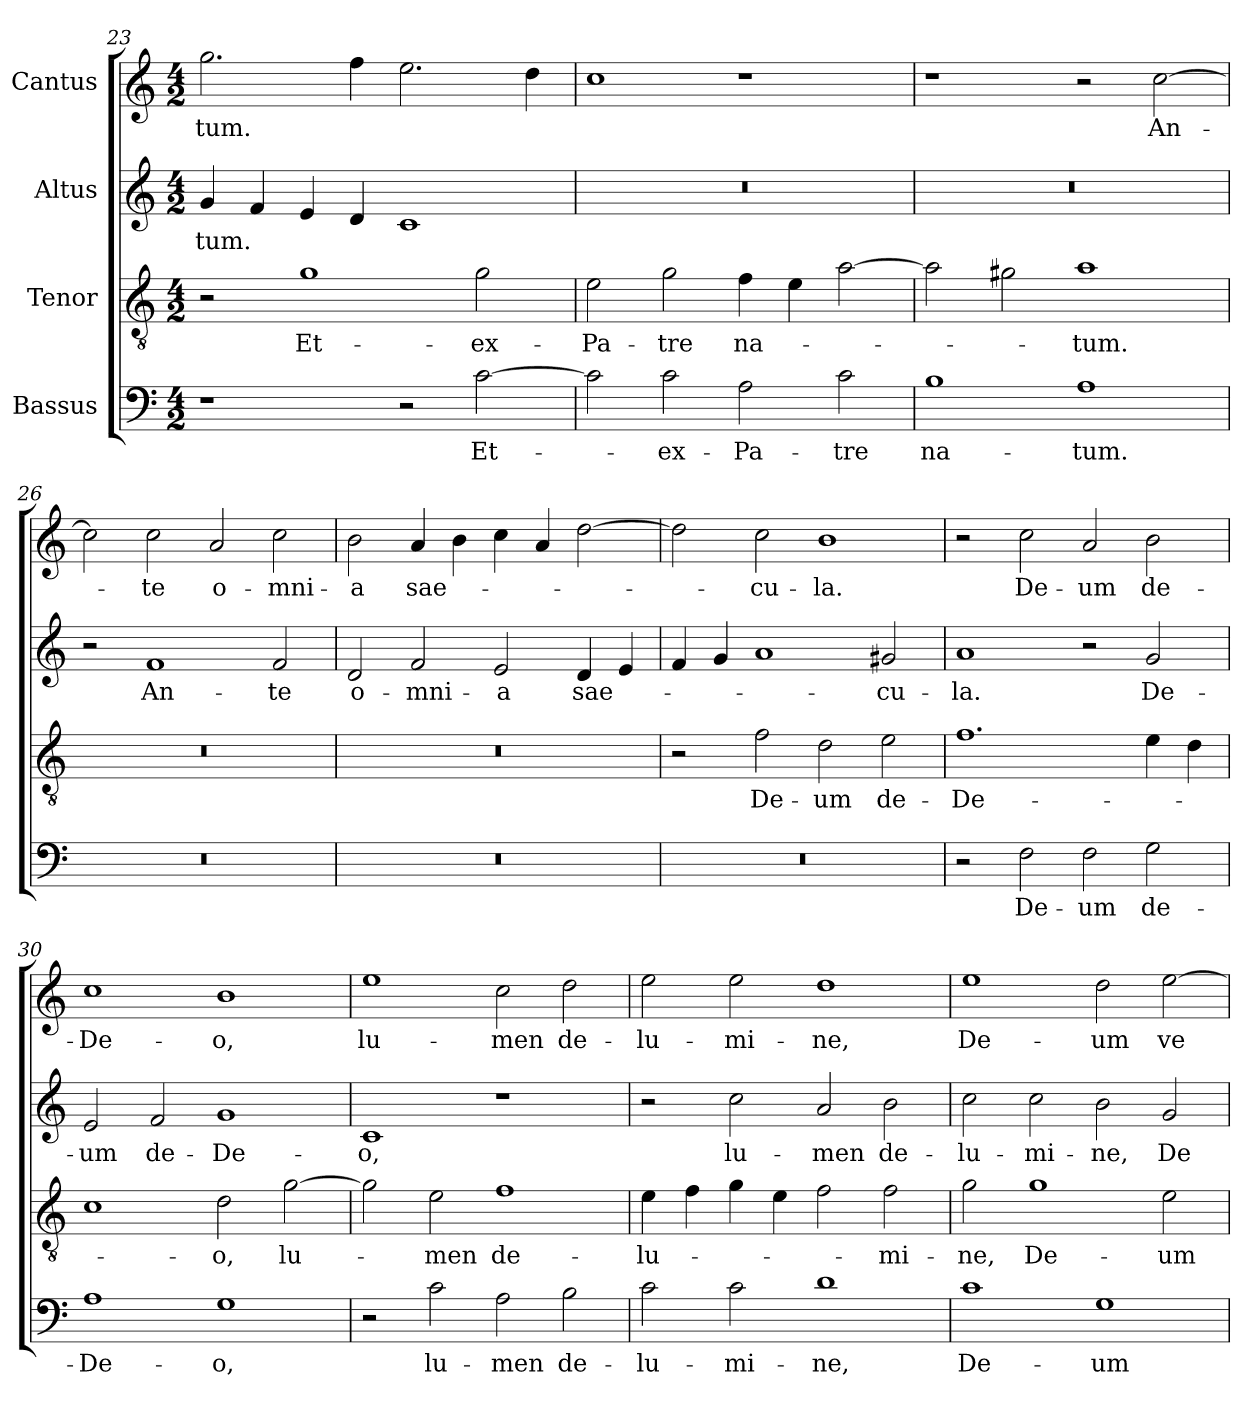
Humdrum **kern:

**kern	**text	**kern	**text	**kern	**text	**kern	**text
*part4	*part4	*part3	*part3	*part2	*part2	*part1	*part1
*staff4	*staff4	*staff3	*staff3	*staff2	*staff2	*staff1	*staff1
*I"Bassus	*	*I"Tenor	*	*I"Altus	*	*I"Cantus	*
*clefF4	*	*clefGv2	*	*clefG2	*	*clefG2	*
*k[]	*	*k[]	*	*k[]	*	*k[]	*
*M4/2	*	*M4/2	*	*M4/2	*	*M4/2	*
=23	=23	=23	=23	=23	=23	=23	=23
1r	.	2r	.	4g/	-tum.	2.gg\	-tum.
.	.	.	.	4f/	.	.	.
.	.	1g\	Et-	4e/	.	.	.
.	.	.	.	4d/	.	4ff\	.
2r	.	.	.	1c/	.	2.ee\	.
[2c\	Et-	2g\	ex-	.	.	.	.
.	.	.	.	.	.	4dd\	.
=24	=24	=24	=24	=24	=24	=24	=24
2c\]	.	2e\	Pa-	0r	.	1cc\	.
2c\	ex-	2g\	-tre	.	.	.	.
2A\	Pa-	4f\	na-	.	.	1r	.
.	.	4e\	.	.	.	.	.
2c\	-tre	[2a\	.	.	.	.	.
=25	=25	=25	=25	=25	=25	=25	=25
1B\	na-	2a\]	.	0r	.	1r	.
.	.	2g#X\	.	.	.	.	.
1A\	-tum.	1a\	-tum.	.	.	2r	.
.	.	.	.	.	.	[2cc\	An-
=26	=26	=26	=26	=26	=26	=26	=26
0r	.	0r	.	2r	.	2cc\]	.
.	.	.	.	1f/	An-	2cc\	-te
.	.	.	.	.	.	2a/	o-
.	.	.	.	2f/	-te	2cc\	-mni-
=27	=27	=27	=27	=27	=27	=27	=27
0r	.	0r	.	2d/	o-	2b\	-a
.	.	.	.	2f/	-mni-	4a/	sae-
.	.	.	.	.	.	4b\	.
.	.	.	.	2e/	-a	4cc\	.
.	.	.	.	.	.	4a/	.
.	.	.	.	4d/	sae-	[2dd\	.
.	.	.	.	4e/	.	.	.
=28	=28	=28	=28	=28	=28	=28	=28
0r	.	2r	.	4f/	.	2dd\]	.
.	.	.	.	4g/	.	.	.
.	.	2f\	De-	1a/	.	2cc\	-cu-
.	.	2d\	-um	.	.	1b\	-la.
.	.	2e\	de-	2g#X/	-cu-	.	.
=29	=29	=29	=29	=29	=29	=29	=29
2r	.	1.f\	De-	1a/	-la.	2r	.
2F\	De-	.	.	.	.	2cc\	De-
2F\	-um	.	.	2r	.	2a/	-um
2G\	de-	4e\	.	2g/	De-	2b\	de-
.	.	4d\	.	.	.	.	.
=30	=30	=30	=30	=30	=30	=30	=30
1A\	De-	1c\	.	2e/	-um	1cc\	De-
.	.	.	.	2f/	de-	.	.
1G\	-o,	2d\	-o,	1g/	De-	1b\	-o,
.	.	[2g\	lu-	.	.	.	.
=31	=31	=31	=31	=31	=31	=31	=31
2r	.	2g\]	.	1c/	-o,	1ee\	lu-
2c\	lu-	2e\	-men	.	.	.	.
2A\	-men	1f\	de-	1r	.	2cc\	-men
2B\	de-	.	.	.	.	2dd\	de-
=32	=32	=32	=32	=32	=32	=32	=32
2c\	lu-	4e\	lu-	2r	.	2ee\	lu-
.	.	4f\	.	.	.	.	.
2c\	-mi-	4g\	.	2cc\	lu-	2ee\	-mi-
.	.	4e\	.	.	.	.	.
1d\	-ne,	2f\	.	2a/	-men	1dd\	-ne,
.	.	2f\	-mi-	2b\	de-	.	.
=33	=33	=33	=33	=33	=33	=33	=33
1c\	De-	2g\	-ne,	2cc\	lu-	1ee\	De-
.	.	1g\	De-	2cc\	-mi-	.	.
1G\	-um	.	.	2b\	-ne,	2dd\	-um
.	.	2e\	-um	2g/	De-	[2ee\	ve-
=	=	=	=	=	=	=	=
*-	*-	*-	*-	*-	*-	*-	*-
